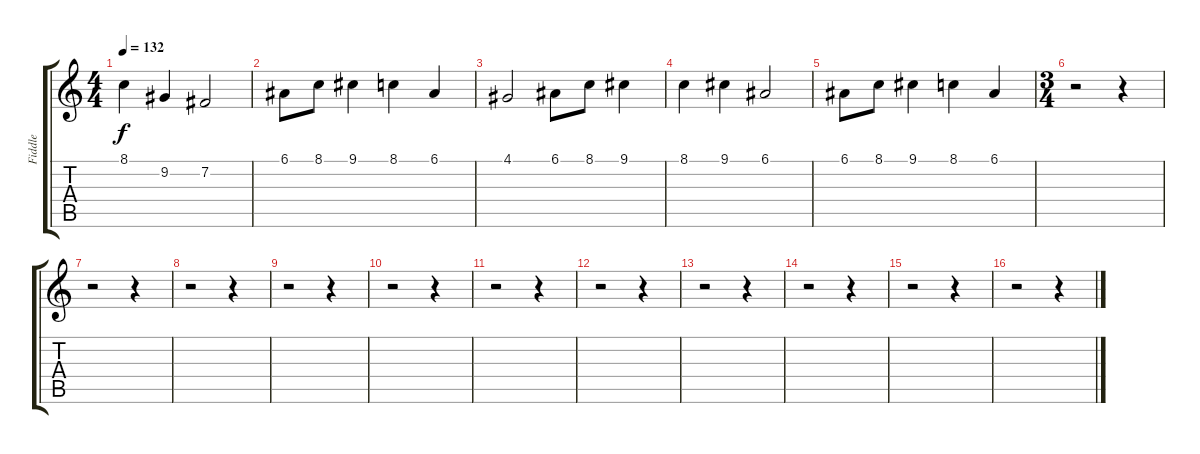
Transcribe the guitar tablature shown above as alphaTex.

\track ("Fiddle" "Fiddle") {instrument fiddle}
\staff {score tabs}
\tuning (E4 B3 G3 D3 A2 E2) {hide}
\ts (4 4)
\tempo 132
\clef g2
\ks c
8.1.4{dy f} 9.2.4 7.2.2 |
6.1.8 8.1.8 9.1.4 8.1.4 6.1.4 |
4.1.2 6.1.8 8.1.8 9.1.4 |
8.1.4 9.1.4 6.1.2 |
6.1.8 8.1.8 9.1.4 8.1.4 6.1.4 |
\ts (3 4)
r.2 r.4 |
r.2 r.4 |
r.2 r.4 |
r.2 r.4 |
r.2 r.4 |
r.2 r.4 |
r.2 r.4 |
r.2 r.4 |
r.2 r.4 |
r.2 r.4 |
r.2 r.4
